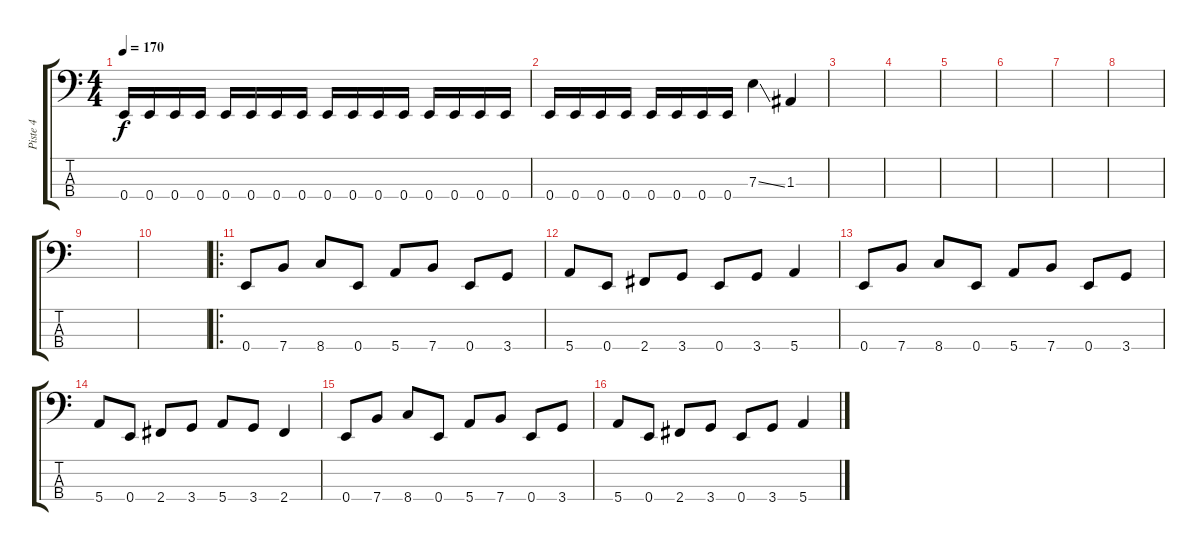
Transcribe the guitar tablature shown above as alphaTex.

\track ("Piste 4" "Piste 4") {instrument electricbassfinger}
\staff {score tabs}
\tuning (G2 D2 A1 E1) {hide}
\ts (4 4)
\tempo 170
\clef f4
\ks c
0.4.16{dy f} 0.4.16 0.4.16 0.4.16 0.4.16 0.4.16 0.4.16 0.4.16 0.4.16 0.4.16 0.4.16 0.4.16 0.4.16 0.4.16 0.4.16 0.4.16 |
0.4.16 0.4.16 0.4.16 0.4.16 0.4.16 0.4.16 0.4.16 0.4.16 7.3{ss}.4 1.3.4 |
|
|
|
|
|
|
|
|
\ro
0.4.8 7.4.8 8.4.8 0.4.8 5.4.8 7.4.8 0.4.8 3.4.8 |
5.4.8 0.4.8 2.4.8 3.4.8 0.4.8 3.4.8 5.4.4 |
0.4.8 7.4.8 8.4.8 0.4.8 5.4.8 7.4.8 0.4.8 3.4.8 |
5.4.8 0.4.8 2.4.8 3.4.8 5.4.8 3.4.8 2.4.4 |
0.4.8 7.4.8 8.4.8 0.4.8 5.4.8 7.4.8 0.4.8 3.4.8 |
5.4.8 0.4.8 2.4.8 3.4.8 0.4.8 3.4.8 5.4.4
